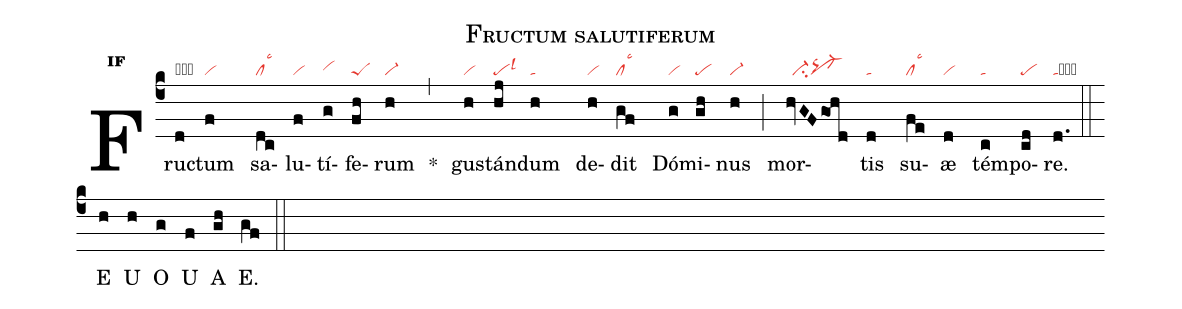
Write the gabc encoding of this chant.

name:Fructum salutiferum;
office-part:an;
mode:1f;
nabc-lines:1;
%%
initial-style: 1;
name:Fructum salutiferum;
mode: 1;
office-part: Antiphona;
annotation: Ant.;
annotation: i f;
nabc-lines:1;
%%
(c4) Fruc(d|obta)tum(f|vi) sa(dc|cllsc3)lu(f|vi)tí(g|vihh)fe(fh|peS)rum(h|vi-) <sp>*</sp>(,) gus(h|vi)tán(hj|pelsl3)dum(h|ta) de(h|vi)dit(gf|cllsc3) Dó(g|vi)mi(gh|pe)nus(h|vi-) (;) mor(hvGFgohd|//ci-pq!cl-)tis(d|ta) su(fe|cllsc3)æ(d|vi) tém(c|ta)po(cd|pe)re.(d.|tacb) (::)
<eu>E(h) U(h) O(g) U(f) A(gh) E.(gf) </eu>(::)
